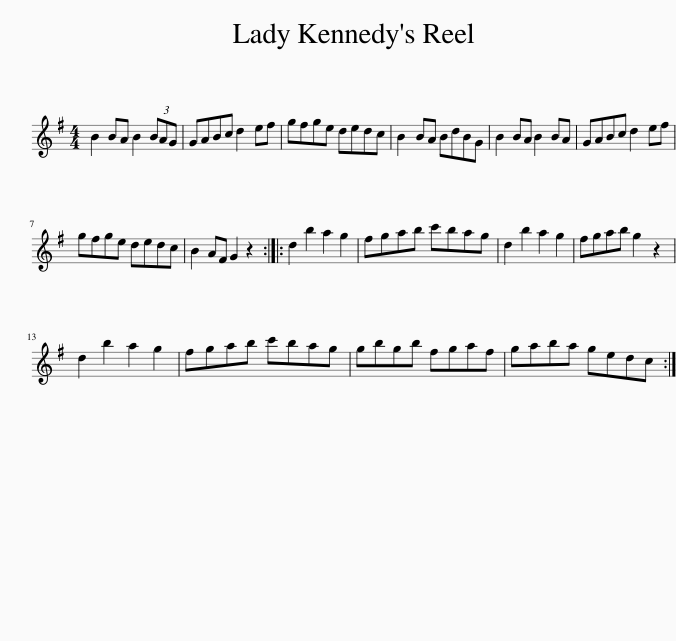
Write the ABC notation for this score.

X:1
L:1/8
M:4/4
I:linebreak $
K:G
V:1 treble
V:1
 B2 BA B2 (3BAG | GABc d2 ef | gfge dedc | B2 BA BdBG | B2 BA B2 BA | %5
 GABc d2 ef |$ gfge dedc | B2 AF G2 z2 :: d2 b2 a2 g2 | fgab c'bag | %10
 d2 b2 a2 g2 | fgab g2 z2 |$ d2 b2 a2 g2 | fgab c'bag | gbgb fgaf | %15
 gaba gedc :| %16
